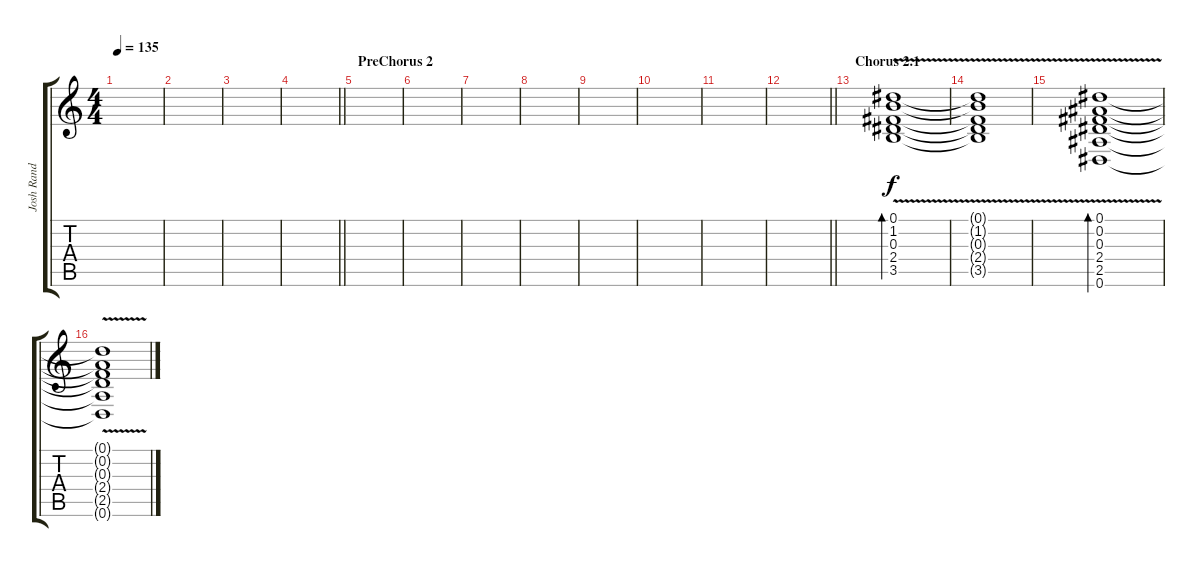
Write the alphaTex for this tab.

\track ("Josh Rand (Solo)" "Josh Rand ") {instrument distortionguitar}
\staff {score tabs}
\tuning (Eb4 Bb3 Gb3 Db3 Ab2 Eb2) {hide}
\ts (4 4)
\tempo 135
\clef g2
\ks c
|
|
|
\barLineRight lightlight
|
\section ("" "PreChorus 2")
|
|
|
|
|
|
|
\barLineRight lightlight
|
\section ("" "Chorus 2.1")
(0.1{v} 1.2{v} 0.3{v} 2.4{v} 3.5{v}).1{bd 120 instrument electricguitarclean} |
(0.1{t} 1.2{t} 0.3{t} 2.4{t} 3.5{t}).1 |
(0.1{v} 0.2{v} 0.3{v} 2.4{v} 2.5{v} 0.6{v}).1{bd 120} |
(0.1{t} 0.2{t} 0.3{t} 2.4{t} 2.5{t} 0.6{t}).1
